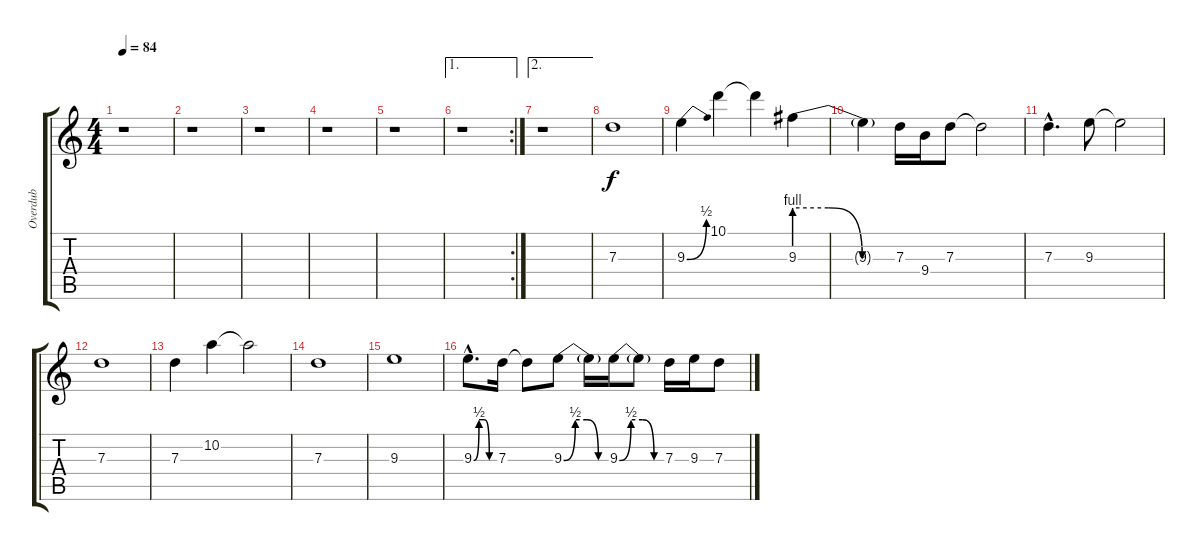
\track ("Overdub" "Overdub") {instrument overdrivenguitar}
\staff {score tabs}
\tuning (E4 B3 G3 D3 A2 E2) {hide}
\ts (4 4)
\tempo 84
\clef g2
\ks c
r.1{dy f} |
r.1 |
r.1 |
r.1 |
r.1 |
\ae 1
\rc 2
r.1 |
\ae 2
r.1 |
7.3.1 |
9.3{be (bend 0 0 60 2)}.4 10.1.4 10.1{t}.4 9.3{be (custom 0 4 20 4 40 0 60 0)}.4 |
9.3{t}.4 7.3.16 9.4.16 7.3.8 7.3{t}.2 |
7.3{hac}.4{d} 9.3.8 9.3{t}.2 |
7.3.1 |
7.3.4 10.2.4 10.2{t}.2 |
7.3.1 |
9.3.1 |
9.3{be (custom 0 0 15 2 30 2 45 0 60 0) hac}.8{d} 7.3.16 7.3{t}.8 9.3{be (custom 0 0 15 2 30 2 45 0 60 0)}.8 9.3{t}.16 9.3{be (custom 0 0 15 2 30 2 45 0 60 0)}.16 9.3{t}.8 7.3.16 9.3.16 7.3.8
